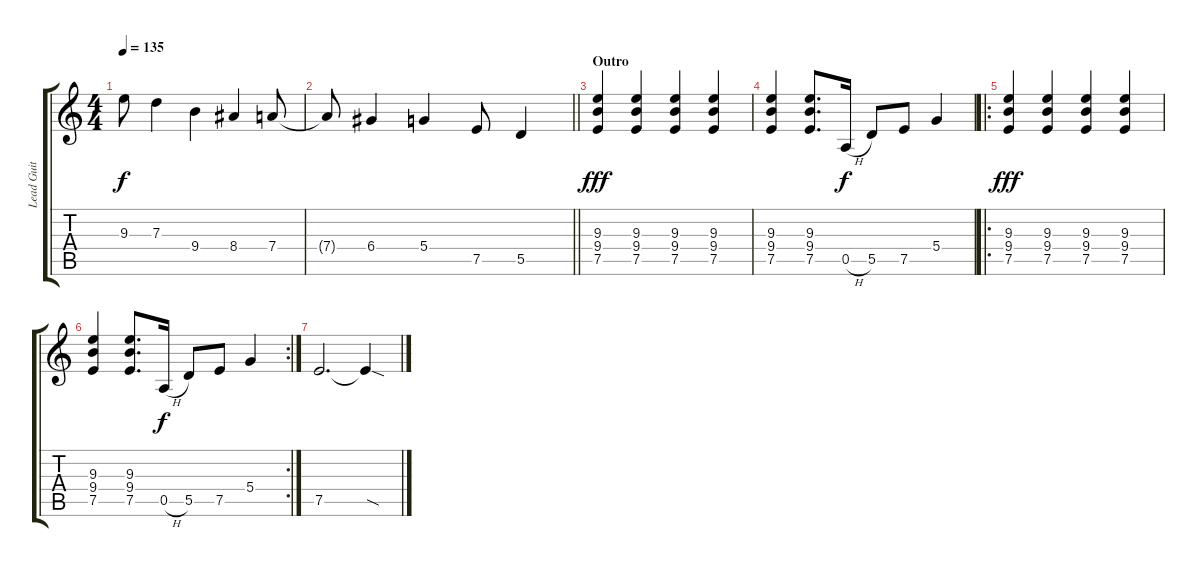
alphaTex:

\track ("Lead Guit" "Lead Guit") {instrument distortionguitar}
\staff {score tabs}
\tuning (E4 B3 G3 D3 A2 E2) {hide}
\ts (4 4)
\tempo 135
\clef g2
\ks c
9.3.8{dy f} 7.3.4 9.4.4 8.4.4 7.4.8 |
\barLineRight lightlight
7.4{t}.8 6.4.4 5.4.4 7.5.8 5.5.4 |
\section ("" "Outro")
(9.3 9.4 7.5).4{dy fff} (9.3 9.4 7.5).4 (9.3 9.4 7.5).4 (9.3 9.4 7.5).4 |
(9.3 9.4 7.5).4 (9.3 9.4 7.5).8{d} 0.5{h}.16{dy f} 5.5.8 7.5.8 5.4.4 |
\ro
(9.3 9.4 7.5).4{dy fff} (9.3 9.4 7.5).4 (9.3 9.4 7.5).4 (9.3 9.4 7.5).4 |
\rc 2
(9.3 9.4 7.5).4 (9.3 9.4 7.5).8{d} 0.5{h}.16{dy f} 5.5.8 7.5.8 5.4.4 |
7.5.2{d} 7.5{sod t}.4
